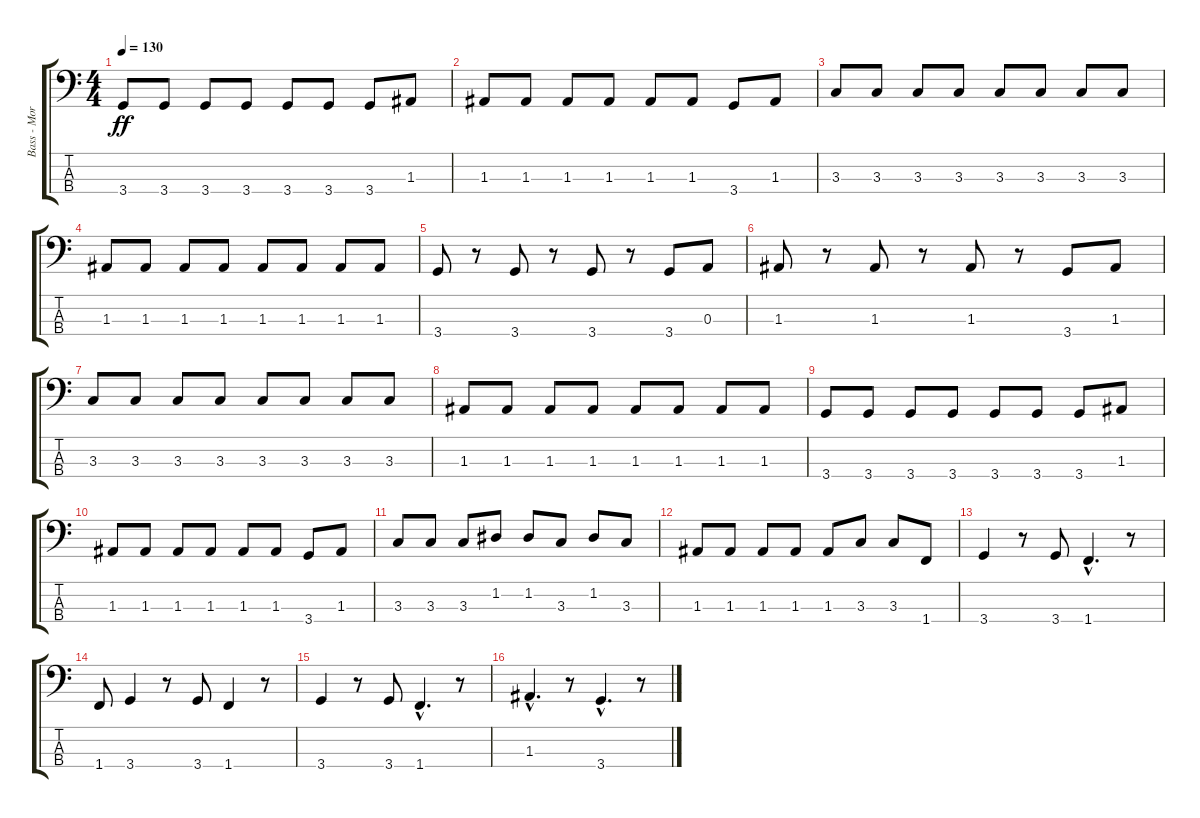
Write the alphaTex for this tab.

\track ("Bass - Morgan Henderson" "Bass - Mor") {instrument electricbassfinger}
\staff {score tabs}
\tuning (G2 D2 A1 E1) {hide}
\ts (4 4)
\tempo 130
\clef f4
\ks c
3.4.8{dy ff} 3.4.8 3.4.8 3.4.8 3.4.8 3.4.8 3.4.8 1.3.8 |
1.3.8 1.3.8 1.3.8 1.3.8 1.3.8 1.3.8 3.4.8 1.3.8 |
3.3.8 3.3.8 3.3.8 3.3.8 3.3.8 3.3.8 3.3.8 3.3.8 |
1.3.8 1.3.8 1.3.8 1.3.8 1.3.8 1.3.8 1.3.8 1.3.8 |
3.4.8 r.8 3.4.8 r.8 3.4.8 r.8 3.4.8 0.3.8 |
1.3.8 r.8 1.3.8 r.8 1.3.8 r.8 3.4.8 1.3.8 |
3.3.8 3.3.8 3.3.8 3.3.8 3.3.8 3.3.8 3.3.8 3.3.8 |
1.3.8 1.3.8 1.3.8 1.3.8 1.3.8 1.3.8 1.3.8 1.3.8 |
3.4.8 3.4.8 3.4.8 3.4.8 3.4.8 3.4.8 3.4.8 1.3.8 |
1.3.8 1.3.8 1.3.8 1.3.8 1.3.8 1.3.8 3.4.8 1.3.8 |
3.3.8 3.3.8 3.3.8 1.2.8 1.2.8 3.3.8 1.2.8 3.3.8 |
1.3.8 1.3.8 1.3.8 1.3.8 1.3.8 3.3.8 3.3.8 1.4.8 |
3.4.4 r.8 3.4.8 1.4{hac}.4{d} r.8 |
1.4.8 3.4.4 r.8 3.4.8 1.4.4 r.8 |
3.4.4 r.8 3.4.8 1.4{hac}.4{d} r.8 |
1.3{hac}.4{d} r.8 3.4{hac}.4{d} r.8
